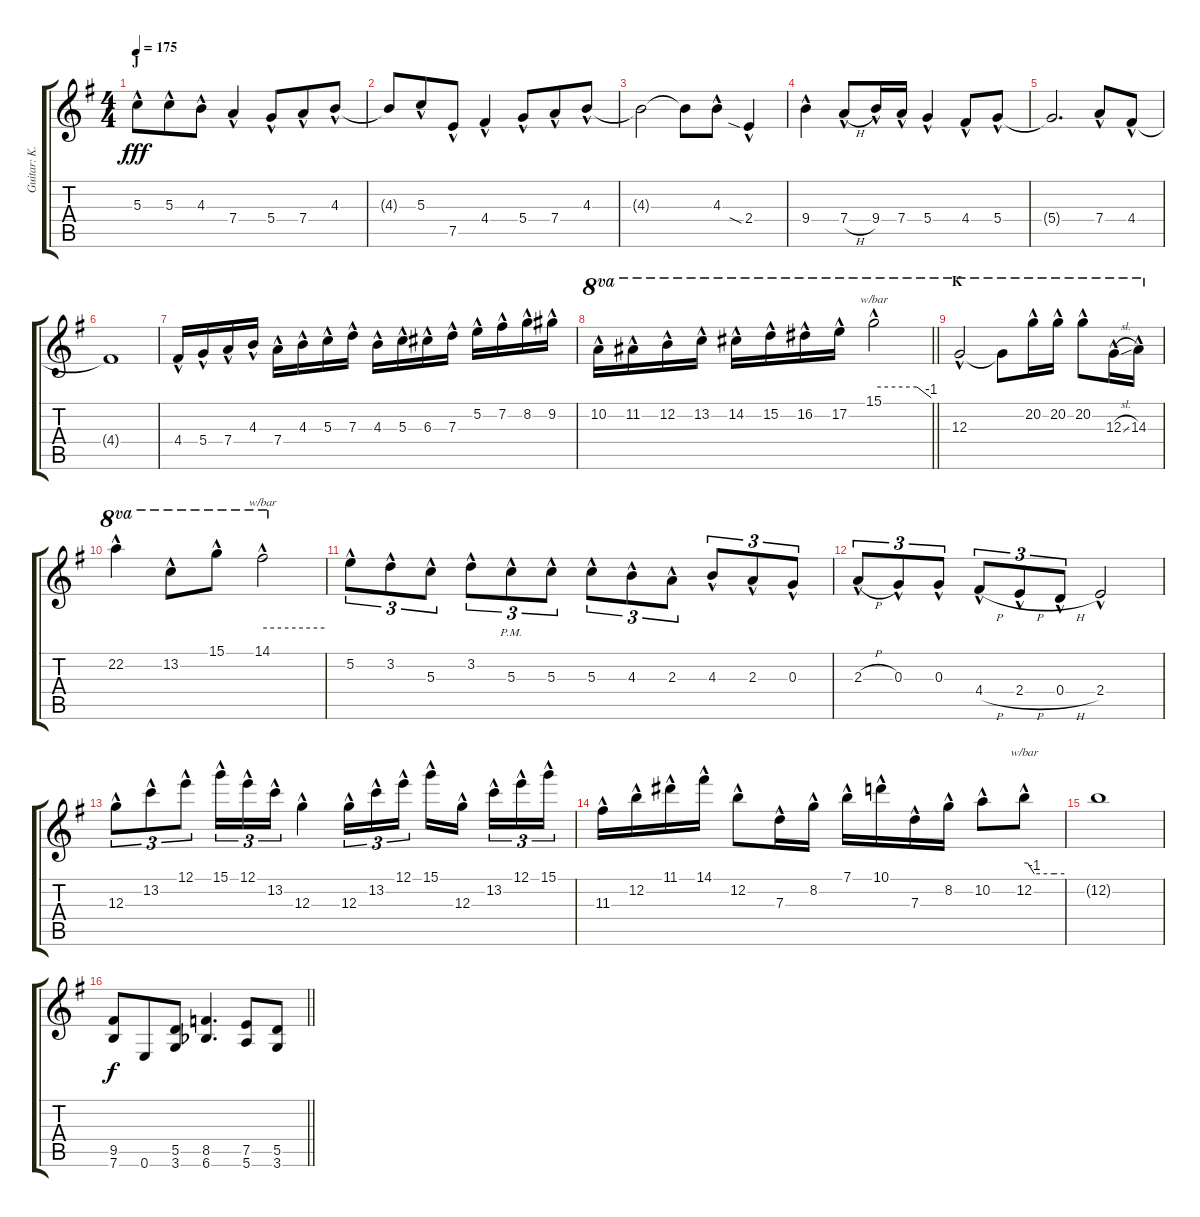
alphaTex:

\track ("Guitar: K.K." "Guitar: K.") {instrument distortionguitar}
\staff {score tabs}
\tuning (E4 B3 G3 D3 A2 E2) {hide}
\ts (4 4)
\section ("" "J")
\tempo 175
\clef g2
\ks g
5.3{hac}.8{dy fff volume 16} 5.3{hac}.8{beam merge} 4.3{hac}.8 7.4{hac}.4 5.4{hac}.8{beam merge} 7.4{hac}.8 4.3{hac}.8 |
4.3{t}.8 5.3{hac}.8{beam merge} 7.5{hac}.8 4.4{hac}.4 5.4{hac}.8{beam merge} 7.4{hac}.8 4.3{hac}.8 |
4.3{t}.2 4.3{t}.8 4.3{hac}.8 2.4{sia hac}.4 |
9.4{hac}.4 7.4{h hac}.8{beam merge} 9.4{hac}.16 7.4{hac}.16 5.4{hac}.4 4.4{hac}.8 5.4{hac}.8 |
5.4{t}.2{d} 7.4{hac}.8 4.4{hac}.8 |
4.4{t}.1 |
4.4{hac}.16 5.4{hac}.16{beam merge} 7.4{hac}.16 4.3{hac}.16 7.4{hac}.16 4.3{hac}.16 5.3{hac}.16 7.3{hac}.16 4.3{hac}.16 5.3{hac}.16 6.3{hac}.16 7.3{hac}.16 5.2{hac}.16 7.2{hac}.16 8.2{hac}.16 9.2{hac}.16 |
\barLineRight lightlight
10.2{hac}.16{ot 8va} 11.2{hac}.16{ot 8va} 12.2{hac}.16{ot 8va} 13.2{hac}.16{ot 8va} 14.2{hac}.16{ot 8va} 15.2{hac}.16{ot 8va} 16.2{hac}.16{ot 8va} 17.2{hac}.16{ot 8va} 15.1{hac}.2{tbe (custom default 0 0 45 0 60 -4) ot 8va} |
\section ("" "K")
12.3{hac}.2{ot 8va} 12.3{t}.8{ot 8va} 20.2{hac}.16{ot 8va} 20.2{hac}.16{ot 8va} 20.2{hac}.8{ot 8va} 12.3{sl hac}.16{ot 8va} 14.3{hac}.16{ot 8va} |
22.2{hac}.4{ot 8va} 13.2{hac}.8{ot 8va} 15.1{hac}.8{ot 8va} 14.1{hac}.2{tbe (hold default 0 0 60 0) ot 8va} |
5.2{hac}.8{tu (3 2)} 3.2{hac}.8{tu (3 2)} 5.3{hac}.8{tu (3 2)} 3.2{hac}.8{tu (3 2)} 5.3{hac pm}.8{tu (3 2)} 5.3{hac}.8{tu (3 2)} 5.3{hac}.8{tu (3 2)} 4.3{hac}.8{tu (3 2)} 2.3{hac}.8{tu (3 2)} 4.3{hac}.8{tu (3 2)} 2.3{hac}.8{tu (3 2)} 0.3{hac}.8{tu (3 2)} |
2.3{h hac}.8{tu (3 2)} 0.3{hac}.8{tu (3 2)} 0.3{hac}.8{tu (3 2)} 4.4{h hac}.8{tu (3 2)} 2.4{h hac}.8{tu (3 2)} 0.4{h hac}.8{tu (3 2)} 2.4{hac}.2 |
12.3{hac}.8{tu (3 2)} 13.2{hac}.8{tu (3 2)} 12.1{hac}.8{tu (3 2)} 15.1{hac}.16{tu (3 2)} 12.1{hac}.16{tu (3 2)} 13.2{hac}.16{tu (3 2)} 12.3{hac}.4 12.3{hac}.16{tu (3 2)} 13.2{hac}.16{tu (3 2)} 12.1{hac}.16{tu (3 2)} 15.1{hac}.16 12.3{hac}.16{beam splitsecondary} 13.2{hac}.16{tu (3 2)} 12.1{hac}.16{tu (3 2)} 15.1{hac}.16{tu (3 2)} |
11.3{hac}.16 12.2{hac}.16 11.1{hac}.16 14.1{hac}.16 12.2{hac}.8 7.3{hac}.16 8.2{hac}.16 7.1{hac}.16 10.1{hac}.16 7.3{hac}.16 8.2{hac}.16 10.2{hac}.8 12.2{hac}.8{tbe (custom default 0 0 5 0 15 -4 45 -4 60 -4)} |
12.2{t}.1 |
\barLineRight lightlight
(9.5 7.6).8{dy f} 0.6.8{beam merge} (5.5 3.6).8 (8.5 6.6{acc b}).4{d} (7.5 5.6).8 (5.5 3.6).8
